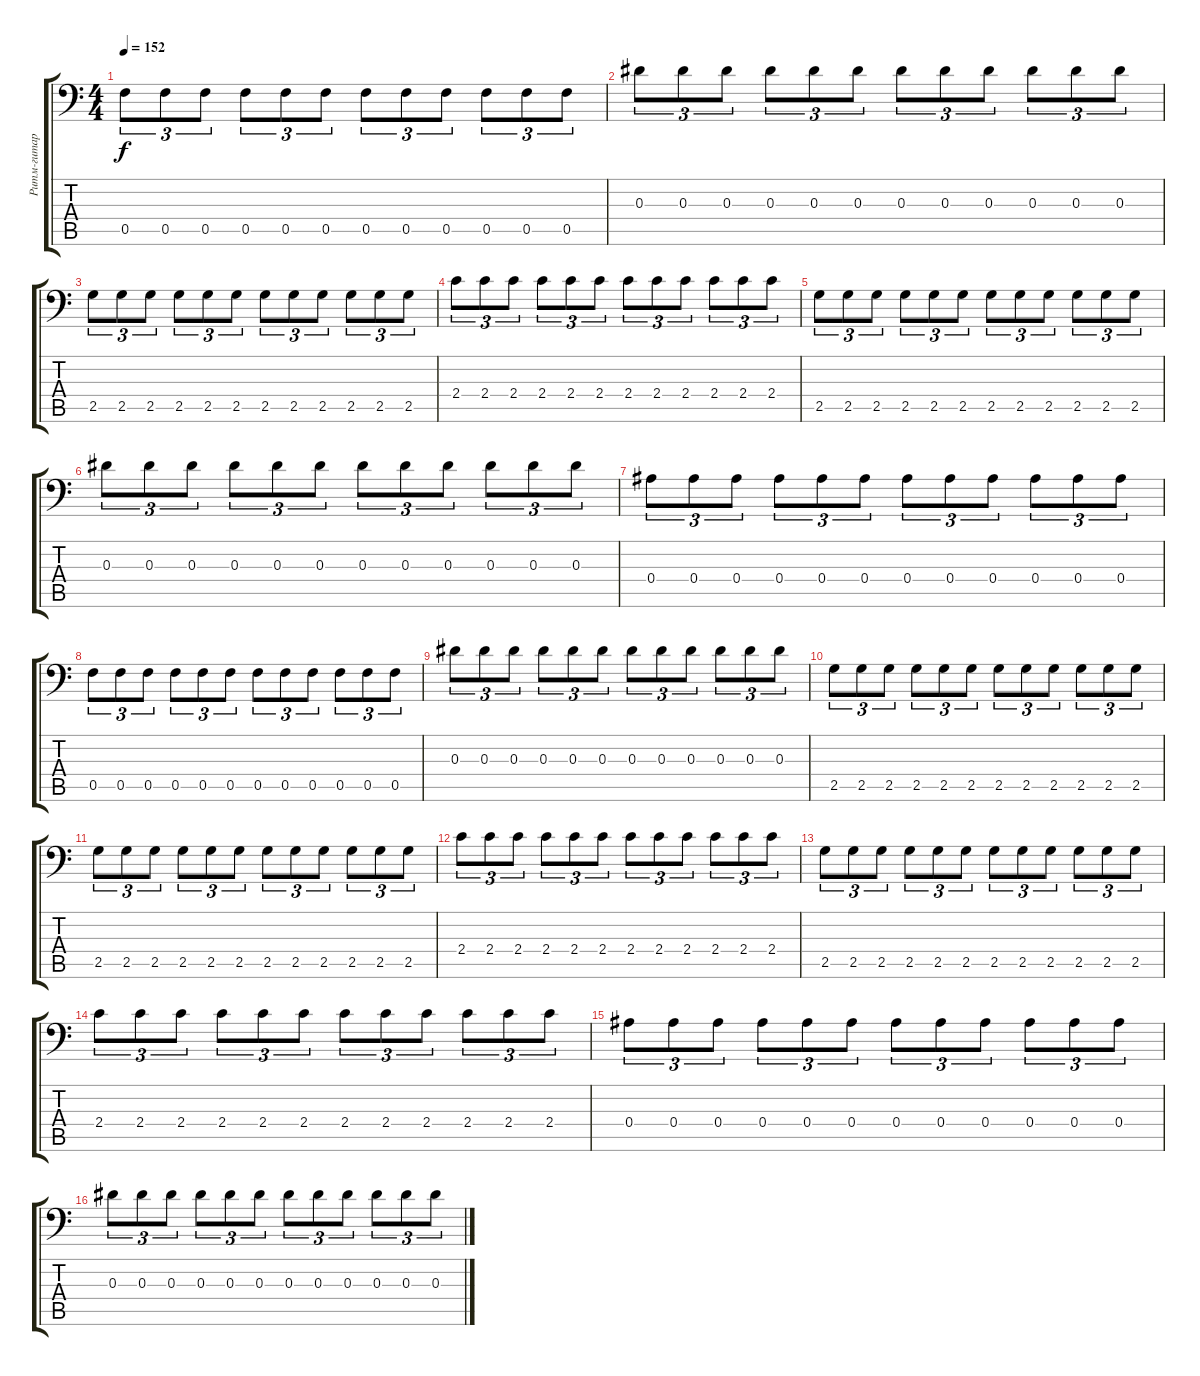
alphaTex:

\track ("Ритм-гитара" "Ритм-гитар") {instrument overdrivenguitar}
\staff {score tabs}
\tuning (C4 G3 Eb3 Bb2 F2 Bb1) {hide}
\ts (4 4)
\tempo 152
\clef f4
\ks c
0.5.8{tu (3 2) dy f} 0.5.8{tu (3 2)} 0.5.8{tu (3 2)} 0.5.8{tu (3 2)} 0.5.8{tu (3 2)} 0.5.8{tu (3 2)} 0.5.8{tu (3 2)} 0.5.8{tu (3 2)} 0.5.8{tu (3 2)} 0.5.8{tu (3 2)} 0.5.8{tu (3 2)} 0.5.8{tu (3 2)} |
0.3.8{tu (3 2)} 0.3.8{tu (3 2)} 0.3.8{tu (3 2)} 0.3.8{tu (3 2)} 0.3.8{tu (3 2)} 0.3.8{tu (3 2)} 0.3.8{tu (3 2)} 0.3.8{tu (3 2)} 0.3.8{tu (3 2)} 0.3.8{tu (3 2)} 0.3.8{tu (3 2)} 0.3.8{tu (3 2)} |
2.5.8{tu (3 2)} 2.5.8{tu (3 2)} 2.5.8{tu (3 2)} 2.5.8{tu (3 2)} 2.5.8{tu (3 2)} 2.5.8{tu (3 2)} 2.5.8{tu (3 2)} 2.5.8{tu (3 2)} 2.5.8{tu (3 2)} 2.5.8{tu (3 2)} 2.5.8{tu (3 2)} 2.5.8{tu (3 2)} |
2.4.8{tu (3 2)} 2.4.8{tu (3 2)} 2.4.8{tu (3 2)} 2.4.8{tu (3 2)} 2.4.8{tu (3 2)} 2.4.8{tu (3 2)} 2.4.8{tu (3 2)} 2.4.8{tu (3 2)} 2.4.8{tu (3 2)} 2.4.8{tu (3 2)} 2.4.8{tu (3 2)} 2.4.8{tu (3 2)} |
2.5.8{tu (3 2)} 2.5.8{tu (3 2)} 2.5.8{tu (3 2)} 2.5.8{tu (3 2)} 2.5.8{tu (3 2)} 2.5.8{tu (3 2)} 2.5.8{tu (3 2)} 2.5.8{tu (3 2)} 2.5.8{tu (3 2)} 2.5.8{tu (3 2)} 2.5.8{tu (3 2)} 2.5.8{tu (3 2)} |
0.3.8{tu (3 2)} 0.3.8{tu (3 2)} 0.3.8{tu (3 2)} 0.3.8{tu (3 2)} 0.3.8{tu (3 2)} 0.3.8{tu (3 2)} 0.3.8{tu (3 2)} 0.3.8{tu (3 2)} 0.3.8{tu (3 2)} 0.3.8{tu (3 2)} 0.3.8{tu (3 2)} 0.3.8{tu (3 2)} |
0.4.8{tu (3 2)} 0.4.8{tu (3 2)} 0.4.8{tu (3 2)} 0.4.8{tu (3 2)} 0.4.8{tu (3 2)} 0.4.8{tu (3 2)} 0.4.8{tu (3 2)} 0.4.8{tu (3 2)} 0.4.8{tu (3 2)} 0.4.8{tu (3 2)} 0.4.8{tu (3 2)} 0.4.8{tu (3 2)} |
0.5.8{tu (3 2)} 0.5.8{tu (3 2)} 0.5.8{tu (3 2)} 0.5.8{tu (3 2)} 0.5.8{tu (3 2)} 0.5.8{tu (3 2)} 0.5.8{tu (3 2)} 0.5.8{tu (3 2)} 0.5.8{tu (3 2)} 0.5.8{tu (3 2)} 0.5.8{tu (3 2)} 0.5.8{tu (3 2)} |
0.3.8{tu (3 2)} 0.3.8{tu (3 2)} 0.3.8{tu (3 2)} 0.3.8{tu (3 2)} 0.3.8{tu (3 2)} 0.3.8{tu (3 2)} 0.3.8{tu (3 2)} 0.3.8{tu (3 2)} 0.3.8{tu (3 2)} 0.3.8{tu (3 2)} 0.3.8{tu (3 2)} 0.3.8{tu (3 2)} |
2.5.8{tu (3 2)} 2.5.8{tu (3 2)} 2.5.8{tu (3 2)} 2.5.8{tu (3 2)} 2.5.8{tu (3 2)} 2.5.8{tu (3 2)} 2.5.8{tu (3 2)} 2.5.8{tu (3 2)} 2.5.8{tu (3 2)} 2.5.8{tu (3 2)} 2.5.8{tu (3 2)} 2.5.8{tu (3 2)} |
2.5.8{tu (3 2)} 2.5.8{tu (3 2)} 2.5.8{tu (3 2)} 2.5.8{tu (3 2)} 2.5.8{tu (3 2)} 2.5.8{tu (3 2)} 2.5.8{tu (3 2)} 2.5.8{tu (3 2)} 2.5.8{tu (3 2)} 2.5.8{tu (3 2)} 2.5.8{tu (3 2)} 2.5.8{tu (3 2)} |
2.4.8{tu (3 2)} 2.4.8{tu (3 2)} 2.4.8{tu (3 2)} 2.4.8{tu (3 2)} 2.4.8{tu (3 2)} 2.4.8{tu (3 2)} 2.4.8{tu (3 2)} 2.4.8{tu (3 2)} 2.4.8{tu (3 2)} 2.4.8{tu (3 2)} 2.4.8{tu (3 2)} 2.4.8{tu (3 2)} |
2.5.8{tu (3 2)} 2.5.8{tu (3 2)} 2.5.8{tu (3 2)} 2.5.8{tu (3 2)} 2.5.8{tu (3 2)} 2.5.8{tu (3 2)} 2.5.8{tu (3 2)} 2.5.8{tu (3 2)} 2.5.8{tu (3 2)} 2.5.8{tu (3 2)} 2.5.8{tu (3 2)} 2.5.8{tu (3 2)} |
2.4.8{tu (3 2)} 2.4.8{tu (3 2)} 2.4.8{tu (3 2)} 2.4.8{tu (3 2)} 2.4.8{tu (3 2)} 2.4.8{tu (3 2)} 2.4.8{tu (3 2)} 2.4.8{tu (3 2)} 2.4.8{tu (3 2)} 2.4.8{tu (3 2)} 2.4.8{tu (3 2)} 2.4.8{tu (3 2)} |
0.4.8{tu (3 2)} 0.4.8{tu (3 2)} 0.4.8{tu (3 2)} 0.4.8{tu (3 2)} 0.4.8{tu (3 2)} 0.4.8{tu (3 2)} 0.4.8{tu (3 2)} 0.4.8{tu (3 2)} 0.4.8{tu (3 2)} 0.4.8{tu (3 2)} 0.4.8{tu (3 2)} 0.4.8{tu (3 2)} |
0.3.8{tu (3 2)} 0.3.8{tu (3 2)} 0.3.8{tu (3 2)} 0.3.8{tu (3 2)} 0.3.8{tu (3 2)} 0.3.8{tu (3 2)} 0.3.8{tu (3 2)} 0.3.8{tu (3 2)} 0.3.8{tu (3 2)} 0.3.8{tu (3 2)} 0.3.8{tu (3 2)} 0.3.8{tu (3 2)}
